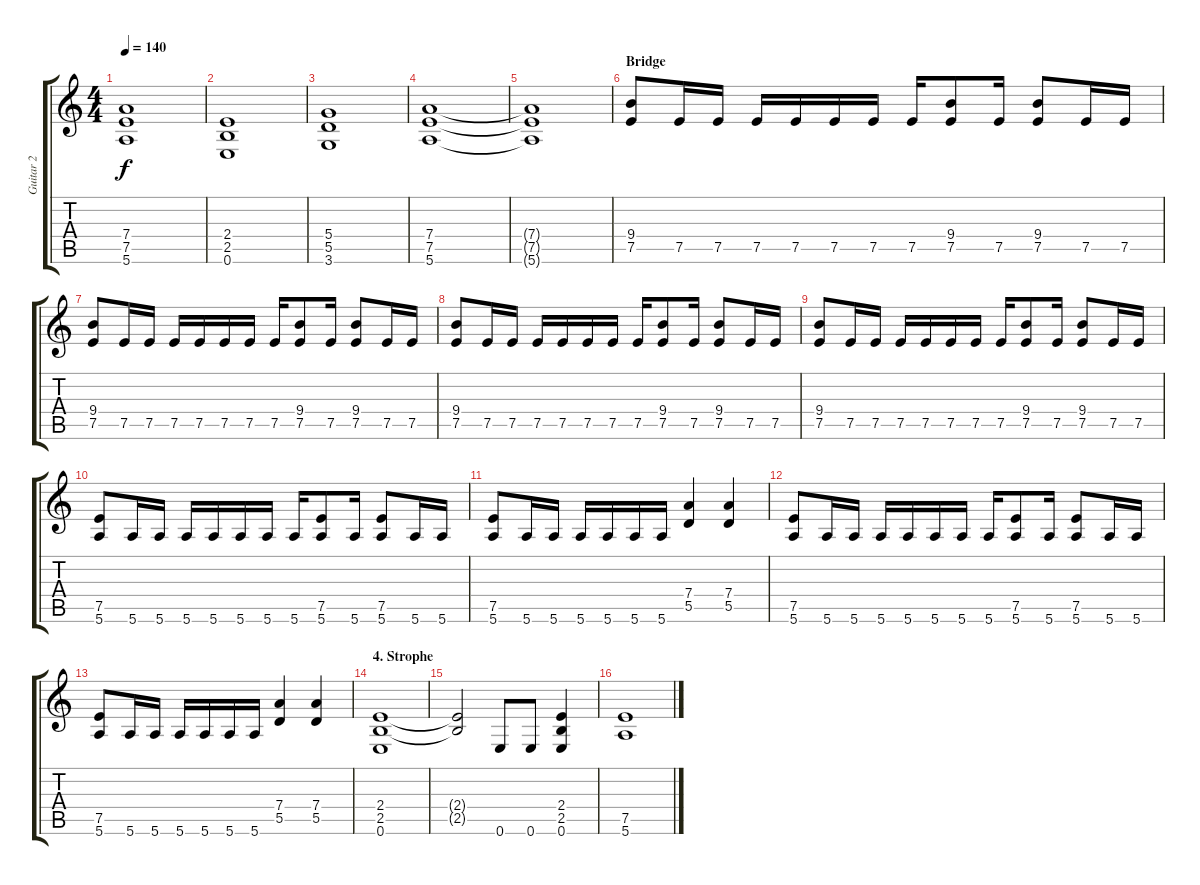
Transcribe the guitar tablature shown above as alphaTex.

\track ("Guitar 2" "Guitar 2") {instrument distortionguitar}
\staff {score tabs}
\tuning (E4 B3 G3 D3 A2 E2) {hide}
\ts (4 4)
\tempo 140
\clef g2
\ks c
(7.4{t} 7.5{t} 5.6{t}).1{dy f} |
(2.4 2.5 0.6).1 |
(5.4 5.5 3.6).1 |
(7.4 7.5 5.6).1 |
(7.4{t} 7.5{t} 5.6{t}).1 |
\section ("" "Bridge")
(9.4 7.5).8 7.5.16 7.5.16 7.5.16 7.5.16 7.5.16 7.5.16 7.5.16 (9.4 7.5).8 7.5.16 (9.4 7.5).8 7.5.16 7.5.16 |
(9.4 7.5).8 7.5.16 7.5.16 7.5.16 7.5.16 7.5.16 7.5.16 7.5.16 (9.4 7.5).8 7.5.16 (9.4 7.5).8 7.5.16 7.5.16 |
(9.4 7.5).8 7.5.16 7.5.16 7.5.16 7.5.16 7.5.16 7.5.16 7.5.16 (9.4 7.5).8 7.5.16 (9.4 7.5).8 7.5.16 7.5.16 |
(9.4 7.5).8 7.5.16 7.5.16 7.5.16 7.5.16 7.5.16 7.5.16 7.5.16 (9.4 7.5).8 7.5.16 (9.4 7.5).8 7.5.16 7.5.16 |
(7.5 5.6).8 5.6.16 5.6.16 5.6.16 5.6.16 5.6.16 5.6.16 5.6.16 (7.5 5.6).8 5.6.16 (7.5 5.6).8 5.6.16 5.6.16 |
(7.5 5.6).8 5.6.16 5.6.16 5.6.16 5.6.16 5.6.16 5.6.16 (7.4 5.5).4 (7.4 5.5).4 |
(7.5 5.6).8 5.6.16 5.6.16 5.6.16 5.6.16 5.6.16 5.6.16 5.6.16 (7.5 5.6).8 5.6.16 (7.5 5.6).8 5.6.16 5.6.16 |
(7.5 5.6).8 5.6.16 5.6.16 5.6.16 5.6.16 5.6.16 5.6.16 (7.4 5.5).4 (7.4 5.5).4 |
\section ("" "4. Strophe")
(2.4 2.5 0.6).1 |
(2.4{t} 2.5{t}).2 0.6.8 0.6.8 (2.4 2.5 0.6).4 |
(7.5 5.6).1
